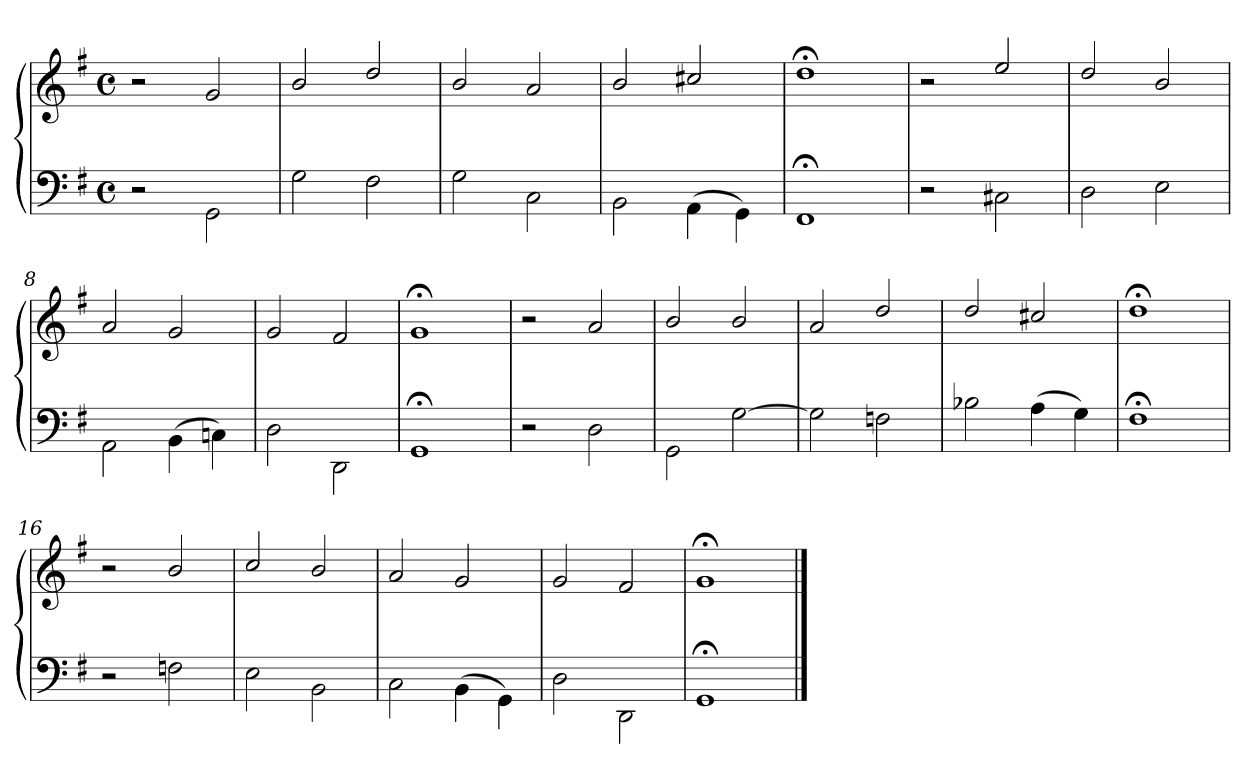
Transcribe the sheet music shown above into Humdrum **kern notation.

**kern	**kern
*part1	*part1
*staff2	*staff1
*clefF4	*clefG2
*k[f#]	*k[f#]
*M4/4	*M4/4
*met(c)	*met(c)
=1	=1
2r	2r
2GG\	2g/
=2	=2
2G\	2b/
2F#\	2dd/
=3	=3
2G\	2b/
2C\	2a/
=4	=4
2BB\	2b/
(4AA\	2cc#X/
4GG\)	.
=5	=5
1FF#;\	1dd;</
=6	=6
2r	2r
2C#X\	2ee/
=7	=7
2D\	2dd/
2E\	2b/
=8	=8
2AA\	2a/
(4BB\	2g/
4Cn\)	.
=9	=9
2D\	2g/
2DD\	2f#/
=10	=10
1GG;\	1g;</
!!LO:LB:g=z
=11	=11
2r	2r
2D\	2a/
=12	=12
2GG\	2b/
[2G\	2b/
=13	=13
2G\]	2a/
2Fn\	2dd/
=14	=14
2B-X\	2dd/
(4A\	2cc#X/
4G\)	.
=15	=15
1F#;\	1dd;</
=16	=16
2r	2r
2Fn\	2b/
=17	=17
2E\	2cc/
2BB\	2b/
=18	=18
2C\	2a/
(4BB\	2g/
4GG\)	.
=19	=19
2D\	2g/
2DD\	2f#/
=20	=20
1GG;\	1g;</
==	==
*-	*-
